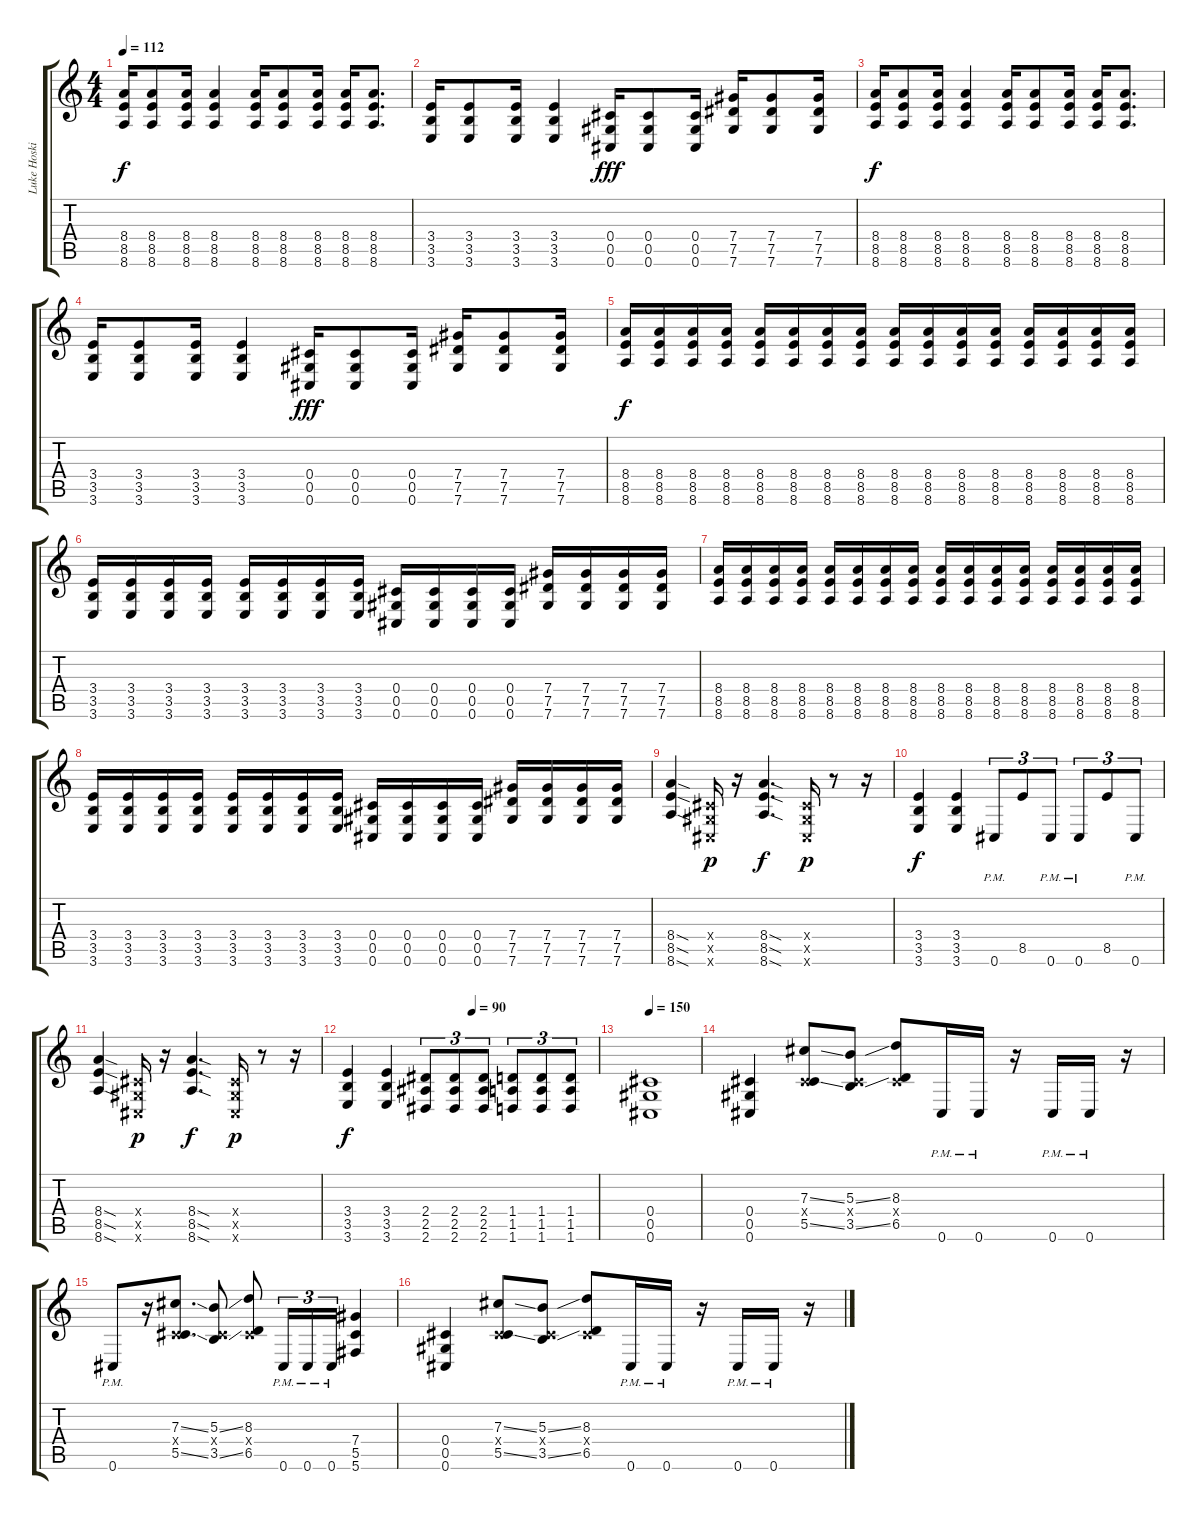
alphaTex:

\track ("Luke Hoskin" "Luke Hoski") {instrument overdrivenguitar}
\staff {score tabs}
\tuning (Eb4 Bb3 Gb3 Db3 Ab2 Db2) {hide}
\ts (4 4)
\tempo 112
\clef g2
\ks c
(8.4 8.5 8.6).16{dy f} (8.4 8.5 8.6).8 (8.4 8.5 8.6).16 (8.4 8.5 8.6).4 (8.4 8.5 8.6).16 (8.4 8.5 8.6).8 (8.4 8.5 8.6).16 (8.4 8.5 8.6).16 (8.4 8.5 8.6).8{d} |
(3.4 3.5 3.6).16 (3.4 3.5 3.6).8 (3.4 3.5 3.6).16 (3.4 3.5 3.6).4 (0.4 0.5 0.6).16{dy fff} (0.4 0.5 0.6).8 (0.4 0.5 0.6).16 (7.4 7.5 7.6).16 (7.4 7.5 7.6).8 (7.4 7.5 7.6).16 |
(8.4 8.5 8.6).16{dy f} (8.4 8.5 8.6).8 (8.4 8.5 8.6).16 (8.4 8.5 8.6).4 (8.4 8.5 8.6).16 (8.4 8.5 8.6).8 (8.4 8.5 8.6).16 (8.4 8.5 8.6).16 (8.4 8.5 8.6).8{d} |
(3.4 3.5 3.6).16 (3.4 3.5 3.6).8 (3.4 3.5 3.6).16 (3.4 3.5 3.6).4 (0.4 0.5 0.6).16{dy fff} (0.4 0.5 0.6).8 (0.4 0.5 0.6).16 (7.4 7.5 7.6).16 (7.4 7.5 7.6).8 (7.4 7.5 7.6).16 |
(8.4 8.5 8.6).16{dy f} (8.4 8.5 8.6).16 (8.4 8.5 8.6).16 (8.4 8.5 8.6).16 (8.4 8.5 8.6).16 (8.4 8.5 8.6).16 (8.4 8.5 8.6).16 (8.4 8.5 8.6).16 (8.4 8.5 8.6).16 (8.4 8.5 8.6).16 (8.4 8.5 8.6).16 (8.4 8.5 8.6).16 (8.4 8.5 8.6).16 (8.4 8.5 8.6).16 (8.4 8.5 8.6).16 (8.4 8.5 8.6).16 |
(3.4 3.5 3.6).16 (3.4 3.5 3.6).16 (3.4 3.5 3.6).16 (3.4 3.5 3.6).16 (3.4 3.5 3.6).16 (3.4 3.5 3.6).16 (3.4 3.5 3.6).16 (3.4 3.5 3.6).16 (0.4 0.5 0.6).16 (0.4 0.5 0.6).16 (0.4 0.5 0.6).16 (0.4 0.5 0.6).16 (7.4 7.5 7.6).16 (7.4 7.5 7.6).16 (7.4 7.5 7.6).16 (7.4 7.5 7.6).16 |
(8.4 8.5 8.6).16 (8.4 8.5 8.6).16 (8.4 8.5 8.6).16 (8.4 8.5 8.6).16 (8.4 8.5 8.6).16 (8.4 8.5 8.6).16 (8.4 8.5 8.6).16 (8.4 8.5 8.6).16 (8.4 8.5 8.6).16 (8.4 8.5 8.6).16 (8.4 8.5 8.6).16 (8.4 8.5 8.6).16 (8.4 8.5 8.6).16 (8.4 8.5 8.6).16 (8.4 8.5 8.6).16 (8.4 8.5 8.6).16 |
(3.4 3.5 3.6).16 (3.4 3.5 3.6).16 (3.4 3.5 3.6).16 (3.4 3.5 3.6).16 (3.4 3.5 3.6).16 (3.4 3.5 3.6).16 (3.4 3.5 3.6).16 (3.4 3.5 3.6).16 (0.4 0.5 0.6).16 (0.4 0.5 0.6).16 (0.4 0.5 0.6).16 (0.4 0.5 0.6).16 (7.4 7.5 7.6).16 (7.4 7.5 7.6).16 (7.4 7.5 7.6).16 (7.4 7.5 7.6).16 |
(8.4{sod} 8.5{sod} 8.6{sod}).4 (0.4{x} 0.5{x} 0.6{x}).16{dy p} r.16 (8.4{sod} 8.5{sod} 8.6{sod}).4{d dy f} (0.4{x} 0.5{x} 0.6{x}).16{dy p} r.8 r.16 |
(3.4 3.5 3.6).4{dy f} (3.4 3.5 3.6).4 0.6{pm}.8{tu (3 2)} 8.5.8{tu (3 2)} 0.6{pm}.8{tu (3 2)} 0.6{pm}.8{tu (3 2)} 8.5.8{tu (3 2)} 0.6{pm}.8{tu (3 2)} |
(8.4{sod} 8.5{sod} 8.6{sod}).4 (0.4{x} 0.5{x} 0.6{x}).16{dy p} r.16 (8.4{sod} 8.5{sod} 8.6{sod}).4{d dy f} (0.4{x} 0.5{x} 0.6{x}).16{dy p} r.8 r.16 |
\tempo (90 0.5)
(3.4 3.5 3.6).4{dy f} (3.4 3.5 3.6).4 (2.4 2.5 2.6).8{tu (3 2)} (2.4 2.5 2.6).8{tu (3 2)} (2.4 2.5 2.6).8{tu (3 2)} (1.4 1.5 1.6).8{tu (3 2)} (1.4 1.5 1.6).8{tu (3 2)} (1.4 1.5 1.6).8{tu (3 2)} |
\tempo 150
(0.4 0.5 0.6).1 |
(0.4 0.5 0.6).4 (7.3{ss} 0.4{x} 5.5{ss}).8 (5.3{ss} 0.4{x} 3.5{ss}).8 (8.3 0.4{x} 6.5).8 0.6{pm}.16 0.6{pm}.16 r.16 0.6{pm}.16 0.6{pm}.16 r.16 |
0.6{pm}.8 r.16 (7.3{ss} 0.4{x} 5.5{ss}).8{d} (5.3{ss} 0.4{x} 3.5{ss}).8 (8.3 0.4{x} 6.5).8 0.6{pm}.16{tu (3 2)} 0.6{pm}.16{tu (3 2)} 0.6{pm}.16{tu (3 2)} (7.4 5.5 5.6).4 |
(0.4 0.5 0.6).4 (7.3{ss} 0.4{x} 5.5{ss}).8 (5.3{ss} 0.4{x} 3.5{ss}).8 (8.3 0.4{x} 6.5).8 0.6{pm}.16 0.6{pm}.16 r.16 0.6{pm}.16 0.6{pm}.16 r.16
